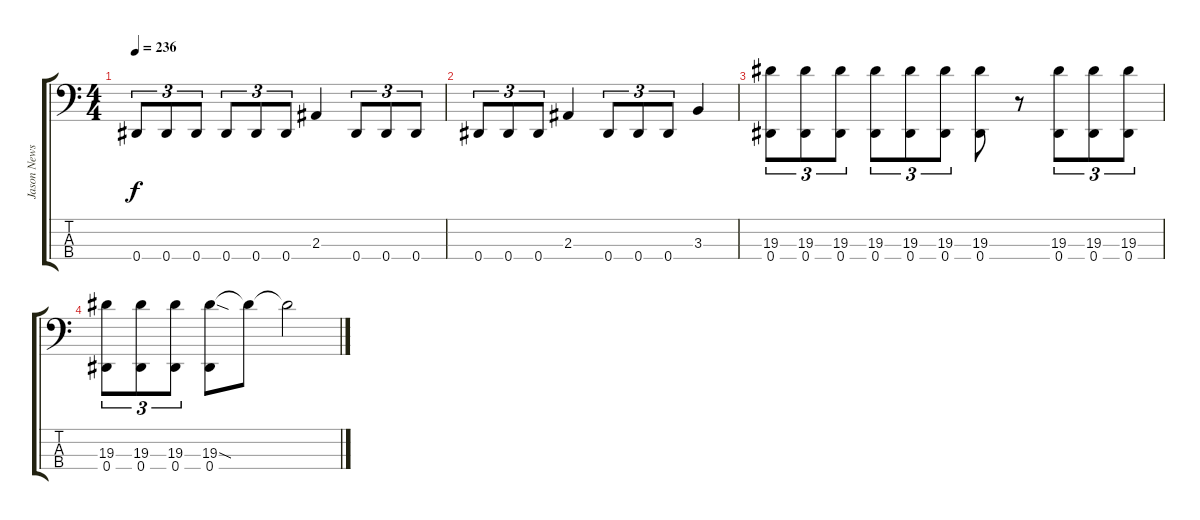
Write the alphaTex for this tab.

\track ("Jason Newsted (Bass)" "Jason News") {instrument electricbasspick}
\staff {score tabs}
\tuning (Gb2 Db2 Ab1 Eb1) {hide}
\ts (4 4)
\tempo 236
\clef f4
\ks c
0.4.8{tu (3 2) dy f} 0.4.8{tu (3 2)} 0.4.8{tu (3 2)} 0.4.8{tu (3 2)} 0.4.8{tu (3 2)} 0.4.8{tu (3 2)} 2.3.4 0.4.8{tu (3 2)} 0.4.8{tu (3 2)} 0.4.8{tu (3 2)} |
0.4.8{tu (3 2)} 0.4.8{tu (3 2)} 0.4.8{tu (3 2)} 2.3.4 0.4.8{tu (3 2)} 0.4.8{tu (3 2)} 0.4.8{tu (3 2)} 3.3.4 |
(19.3 0.4).8{tu (3 2)} (19.3 0.4).8{tu (3 2)} (19.3 0.4).8{tu (3 2)} (19.3 0.4).8{tu (3 2)} (19.3 0.4).8{tu (3 2)} (19.3 0.4).8{tu (3 2)} (19.3 0.4).8 r.8 (19.3 0.4).8{tu (3 2)} (19.3 0.4).8{tu (3 2)} (19.3 0.4).8{tu (3 2)} |
(19.3 0.4).8{tu (3 2)} (19.3 0.4).8{tu (3 2)} (19.3 0.4).8{tu (3 2)} (19.3{sod} 0.4).8 19.3{t}.8 19.3{t}.2
